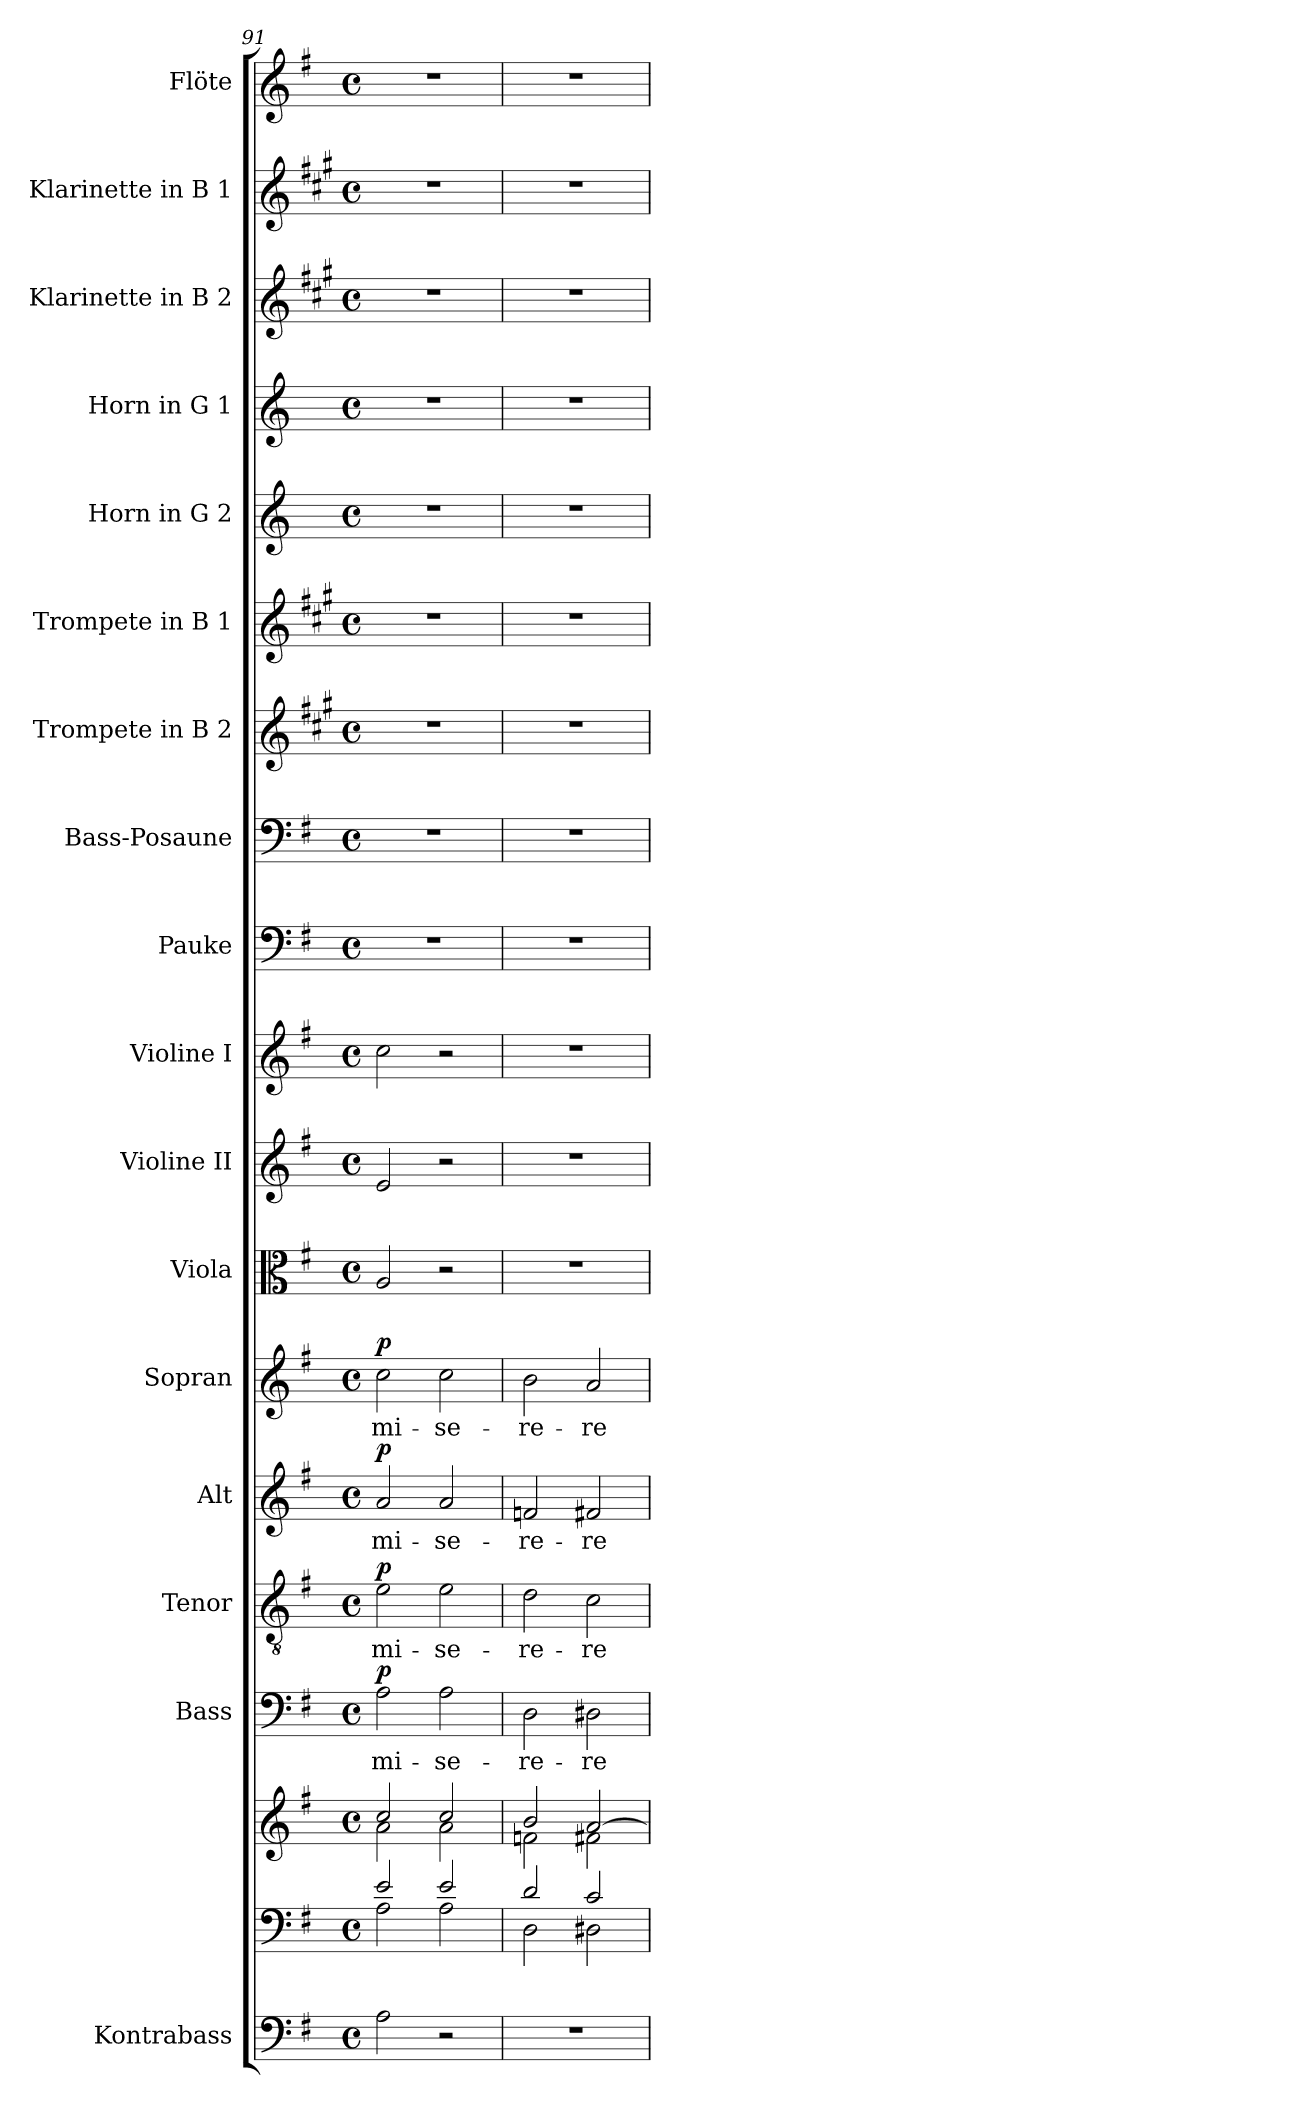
**kern	**kern	**kern	**kern	**text	**dynam	**kern	**text	**dynam	**kern	**text	**dynam	**kern	**text	**dynam	**kern	**kern	**kern	**kern	**kern	**kern	**kern	**kern	**kern	**kern	**kern	**kern
*part18	*part17	*part17	*part16	*part16	*part16	*part15	*part15	*part15	*part14	*part14	*part14	*part13	*part13	*part13	*part12	*part11	*part10	*part9	*part8	*part7	*part6	*part5	*part4	*part3	*part2	*part1
*staff19	*staff18	*staff17	*staff16	*staff16	*staff16	*staff15	*staff15	*staff15	*staff14	*staff14	*staff14	*staff13	*staff13	*staff13	*staff12	*staff11	*staff10	*staff9	*staff8	*staff7	*staff6	*staff5	*staff4	*staff3	*staff2	*staff1
*I"Kontrabass	*	*	*I"Bass	*	*	*I"Tenor	*	*	*I"Alt	*	*	*I"Sopran	*	*	*I"Viola	*I"Violine II	*I"Violine I	*I"Pauke	*I"Bass-Posaune	*I"Trompete in B 2	*I"Trompete in B 1	*I"Horn in G 2	*I"Horn in G 1	*I"Klarinette in B 2	*I"Klarinette in B 1	*I"Flöte
*I'Kb.	*	*	*I'B	*	*	*I'T	*	*	*I'A	*	*	*I'S	*	*	*I'Vla.	*I'Vl. II	*I'Vl. I	*I'Pk.	*I'B. Pos.	*	*	*I'Hrn. 2	*I'Hrn. 1	*	*	*I'Fl.
*clefF4	*clefF4	*clefG2	*clefF4	*	*	*clefGv2	*	*	*clefG2	*	*	*clefG2	*	*	*clefC3	*clefG2	*clefG2	*clefF4	*clefF4	*clefG2	*clefG2	*clefG2	*clefG2	*clefG2	*clefG2	*clefG2
*ITrd7c12	*	*	*	*	*	*	*	*	*	*	*	*	*	*	*	*	*	*	*	*ITrd1c2	*ITrd1c2	*ITrd3c5	*ITrd3c5	*ITrd1c2	*ITrd1c2	*
*k[f#]	*k[f#]	*k[f#]	*k[f#]	*	*	*k[f#]	*	*	*k[f#]	*	*	*k[f#]	*	*	*k[f#]	*k[f#]	*k[f#]	*k[f#]	*k[f#]	*k[f#]	*k[f#]	*k[f#]	*k[f#]	*k[f#]	*k[f#]	*k[f#]
*G:	*G:	*G:	*G:	*	*	*G:	*	*	*G:	*	*	*G:	*	*	*G:	*G:	*G:	*G:	*G:	*G:	*G:	*G:	*G:	*G:	*G:	*G:
*M4/4	*M4/4	*M4/4	*M4/4	*	*	*M4/4	*	*	*M4/4	*	*	*M4/4	*	*	*M4/4	*M4/4	*M4/4	*M4/4	*M4/4	*M4/4	*M4/4	*M4/4	*M4/4	*M4/4	*M4/4	*M4/4
*met(c)	*met(c)	*met(c)	*met(c)	*	*	*met(c)	*	*	*met(c)	*	*	*met(c)	*	*	*met(c)	*met(c)	*met(c)	*met(c)	*met(c)	*met(c)	*met(c)	*met(c)	*met(c)	*met(c)	*met(c)	*met(c)
=91	=91	=91	=91	=91	=91	=91	=91	=91	=91	=91	=91	=91	=91	=91	=91	=91	=91	=91	=91	=91	=91	=91	=91	=91	=91	=91
*	*^	*^	*	*	*	*	*	*	*	*	*	*	*	*	*	*	*	*	*	*	*	*	*	*	*	*
!	!	!	!	!	!	!LO:LY:b	!LO:DY:a	!	!LO:LY:b	!LO:DY:a	!	!LO:LY:b	!LO:DY:a	!	!LO:LY:b	!LO:DY:a	!	!	!	!	!	!	!	!	!	!	!	!
2AA\	2e/	2A\	2cc/	2a\	2A\	mi-	p	2e\	mi-	p	2a/	mi-	p	2cc\	mi-	p	2A/	2e/	2cc\	1r	1r	1r	1r	1r	1r	1r	1r	1r
!	!	!	!	!	!	!LO:LY:b	!	!	!LO:LY:b	!	!	!LO:LY:b	!	!	!LO:LY:b	!	!	!	!	!	!	!	!	!	!	!	!	!
2r	2e/	2A\	2cc/	2a\	2A\	-se-	.	2e\	-se-	.	2a/	-se-	.	2cc\	-se-	.	2r	2r	2r	.	.	.	.	.	.	.	.	.
=92	=92	=92	=92	=92	=92	=92	=92	=92	=92	=92	=92	=92	=92	=92	=92	=92	=92	=92	=92	=92	=92	=92	=92	=92	=92	=92	=92	=92
!	!	!	!	!	!	!LO:LY:b	!	!	!LO:LY:b	!	!	!LO:LY:b	!	!	!LO:LY:b	!	!	!	!	!	!	!	!	!	!	!	!	!
1r	2d/	2D\	2b/	2fn\	2D\	-re-	.	2d\	-re-	.	2fn/	-re-	.	2b\	-re-	.	1r	1r	1r	1r	1r	1r	1r	1r	1r	1r	1r	1r
!	!	!	!	!	!	!LO:LY:b	!	!	!LO:LY:b	!	!	!LO:LY:b	!	!	!LO:LY:b	!	!	!	!	!	!	!	!	!	!	!	!	!
.	2c/	2D#X\	[>2a/	2f#X\	2D#X\	-re	.	2c\	-re	.	2f#X/	-re	.	2a/	-re	.	.	.	.	.	.	.	.	.	.	.	.	.
*	*v	*v	*	*	*	*	*	*	*	*	*	*	*	*	*	*	*	*	*	*	*	*	*	*	*	*	*	*
*	*	*v	*v	*	*	*	*	*	*	*	*	*	*	*	*	*	*	*	*	*	*	*	*	*	*	*	*
=	=	=	=	=	=	=	=	=	=	=	=	=	=	=	=	=	=	=	=	=	=	=	=	=	=	=
*-	*-	*-	*-	*-	*-	*-	*-	*-	*-	*-	*-	*-	*-	*-	*-	*-	*-	*-	*-	*-	*-	*-	*-	*-	*-	*-
